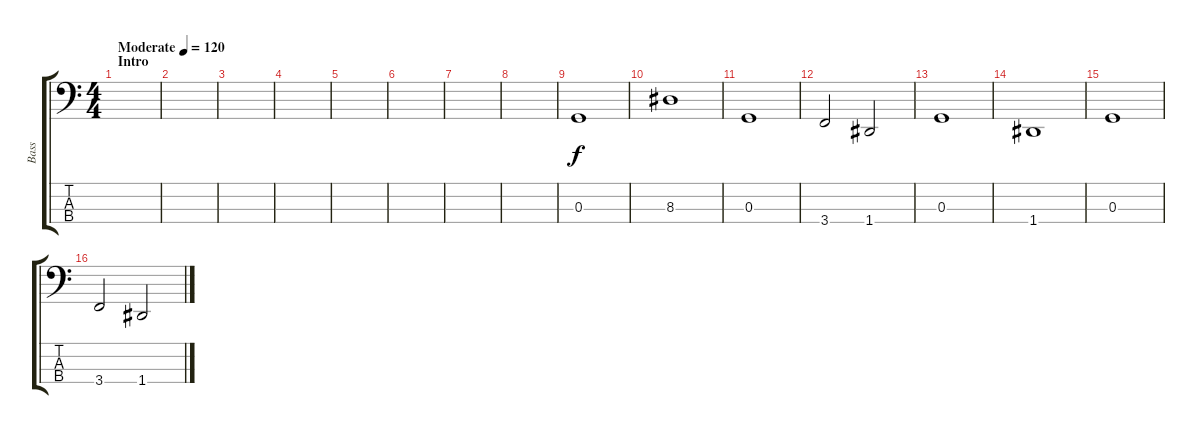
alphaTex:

\track ("Bass" "Bass") {instrument electricbasspick}
\staff {score tabs}
\tuning (F2 C2 G1 D1) {hide}
\ts (4 4)
\section ("" "Intro")
\tempo (120 "Moderate")
\clef f4
\ks c
|
|
|
|
|
|
|
|
0.3.1 |
8.3.1 |
0.3.1 |
3.4.2 1.4.2 |
0.3.1 |
1.4.1 |
0.3.1 |
3.4.2 1.4.2
